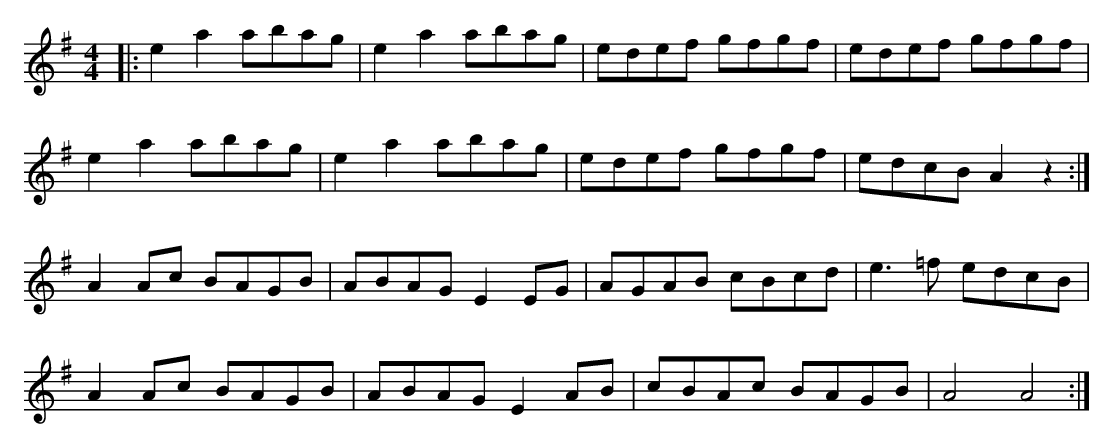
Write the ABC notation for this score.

X:1
M:4/4
K:Ador
|:e2a2 abag|e2a2 abag|edef gfgf|edef gfgf|
e2a2 abag|e2a2 abag|edef gfgf|edcB A2 z2:|
A2Ac BAGB|ABAG E2EG|AGAB cBcd|e3=f edcB|
A2Ac BAGB|ABAG E2AB|cBAc BAGB|A4 A4:|
